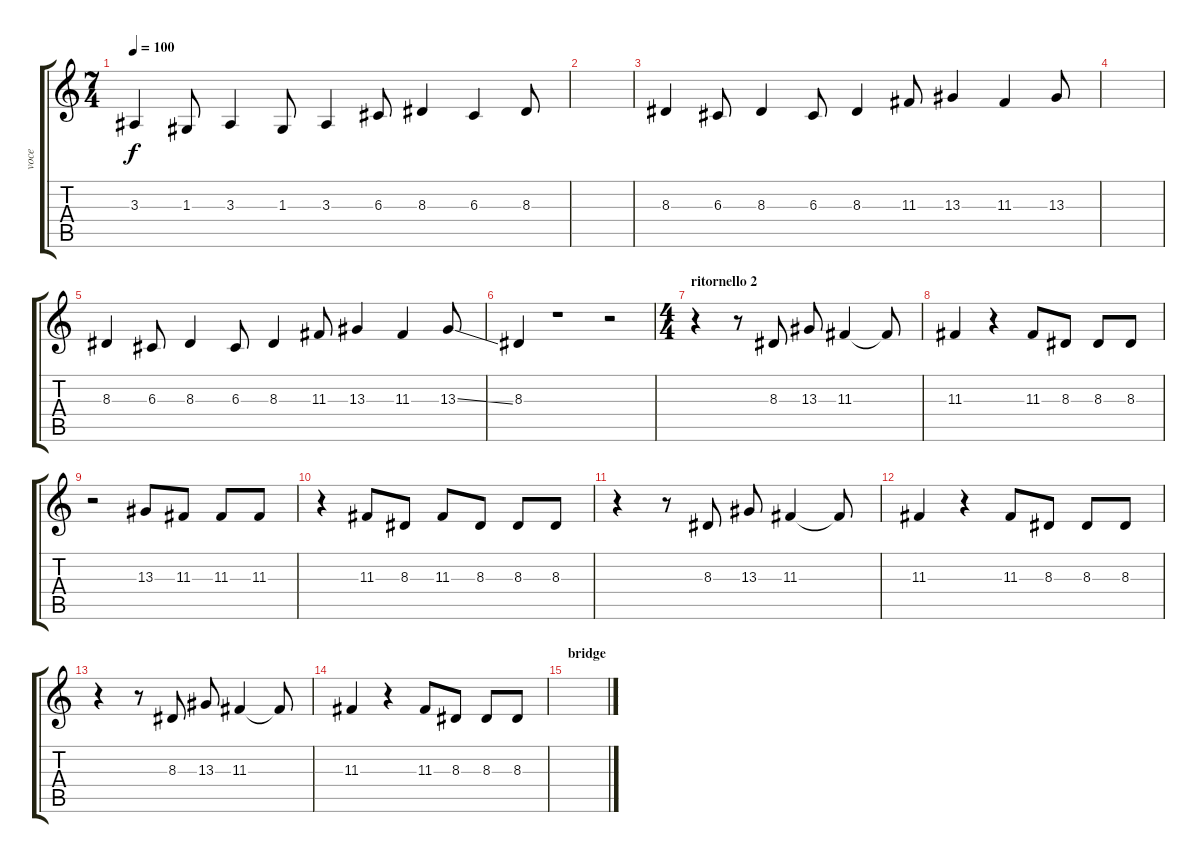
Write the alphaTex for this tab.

\track ("voce" "voce") {instrument altosax}
\staff {score tabs}
\tuning (E4 B3 G3 D3 A2 E2) {hide}
\ts (7 4)
\tempo 100
\clef g2
\ks c
3.3.4{dy f} 1.3.8 3.3.4 1.3.8 3.3.4 6.3.8 8.3.4 6.3.4 8.3.8 |
|
8.3.4 6.3.8 8.3.4 6.3.8 8.3.4 11.3.8 13.3.4 11.3.4 13.3.8 |
|
8.3.4 6.3.8 8.3.4 6.3.8 8.3.4 11.3.8 13.3.4 11.3.4 13.3{ss}.8 |
8.3.4 r.1 r.2 |
\ts (4 4)
\section ("" "ritornello 2")
r.4 r.8 8.3.8 13.3.8 11.3.4 11.3{t}.8 |
11.3.4 r.4 11.3.8 8.3.8 8.3.8 8.3.8 |
r.2 13.3.8 11.3.8 11.3.8 11.3.8 |
r.4 11.3.8 8.3.8 11.3.8 8.3.8 8.3.8 8.3.8 |
r.4 r.8 8.3.8 13.3.8 11.3.4 11.3{t}.8 |
11.3.4 r.4 11.3.8 8.3.8 8.3.8 8.3.8 |
r.4 r.8 8.3.8 13.3.8 11.3.4 11.3{t}.8 |
11.3.4 r.4 11.3.8 8.3.8 8.3.8 8.3.8 |
\section ("" "bridge")
